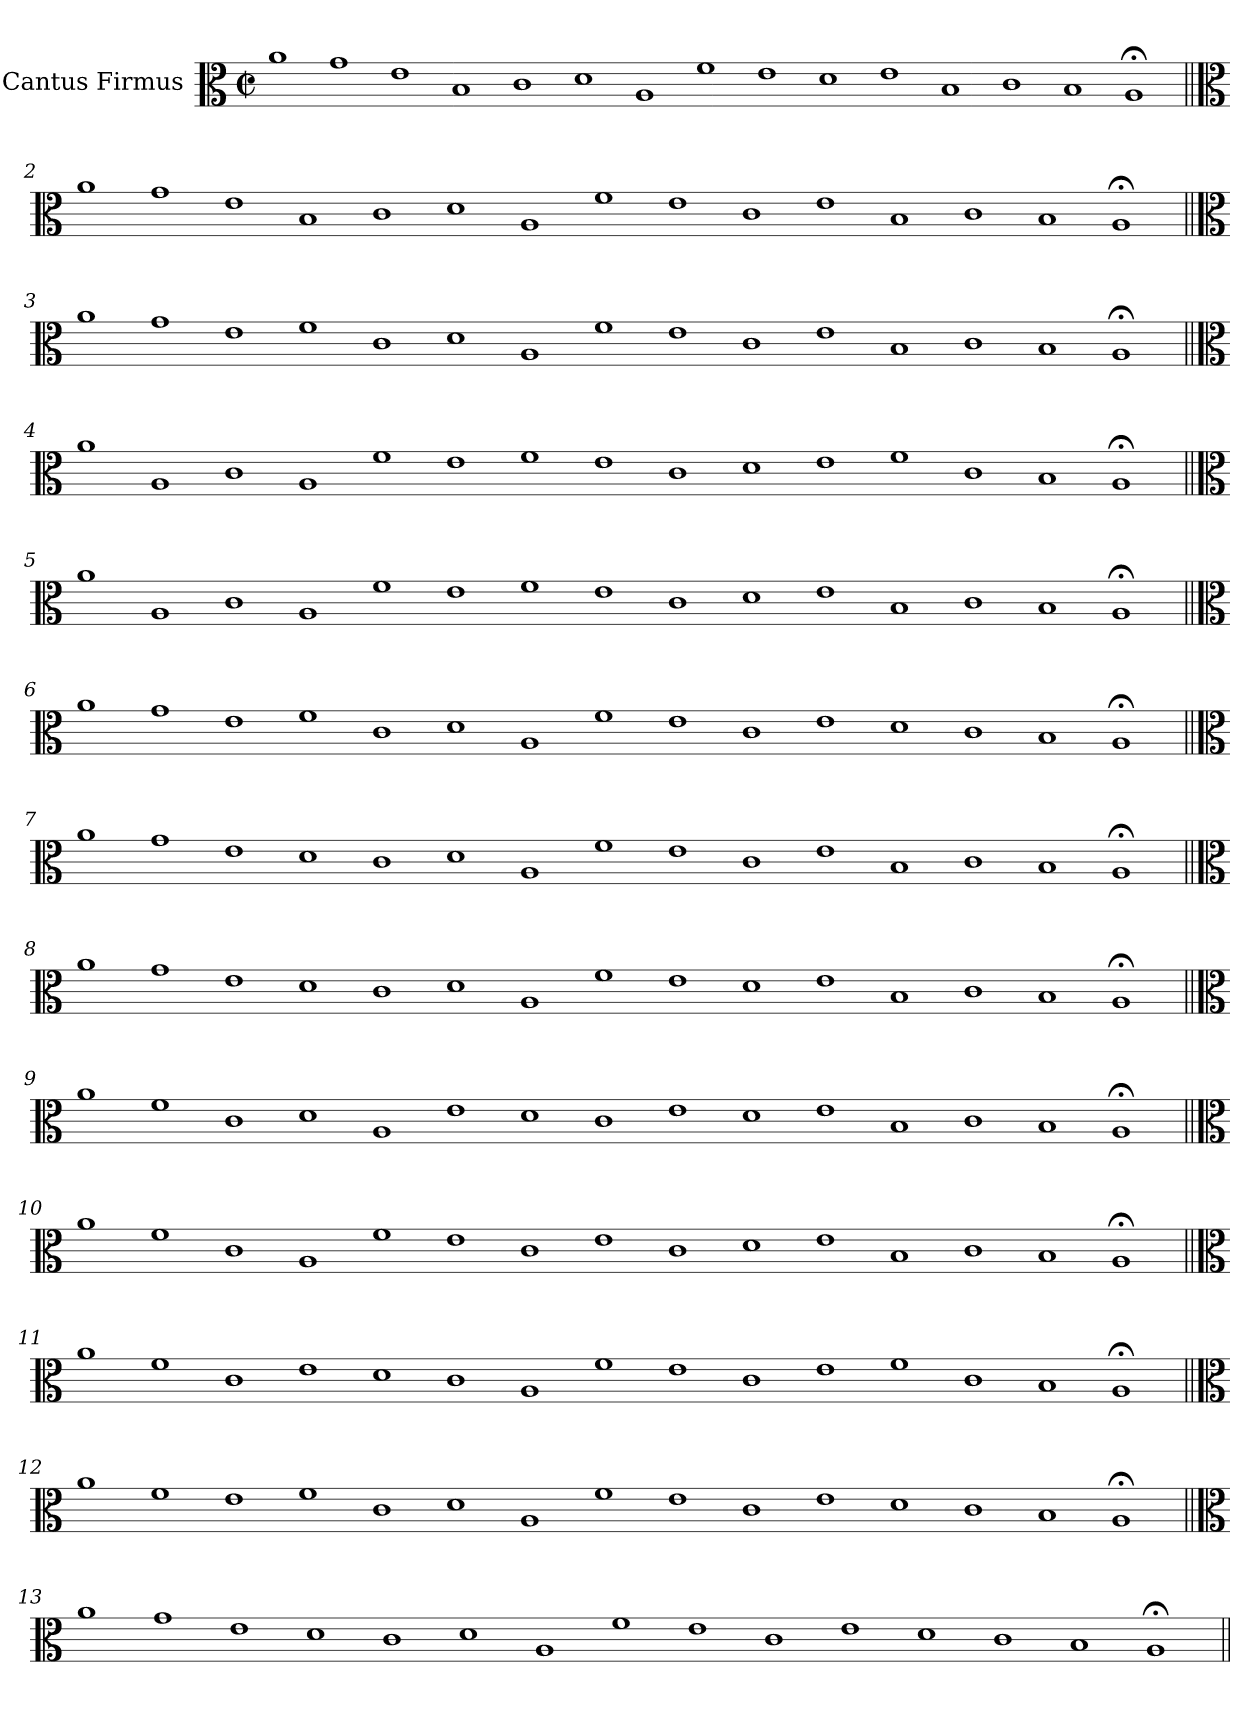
**kern
*part1
*staff1
*I"Cantus Firmus
*I'cf
!!LO:LB:g=z
*clefC3
*k[]
*M2/2
*met(c|)
*MM420
=1
1a
1g
1e
1B
1c
1d
1A
1f
1e
1d
1e
1B
1c
1B
1A;<
!!LO:LB:g=z
=2||
*clefC3
1a
1g
1e
1B
1c
1d
1A
1f
1e
1c
1e
1B
1c
1B
1A;<
!!LO:LB:g=z
=3||
*clefC3
1a
1g
1e
1f
1c
1d
1A
1f
1e
1c
1e
1B
1c
1B
1A;<
!!LO:LB:g=z
=4||
*clefC3
1a
1A
1c
1A
1f
1e
1f
1e
1c
1d
1e
1f
1c
1B
1A;<
!!LO:LB:g=z
=5||
*clefC3
1a
1A
1c
1A
1f
1e
1f
1e
1c
1d
1e
1B
1c
1B
1A;<
!!LO:LB:g=z
=6||
*clefC3
1a
1g
1e
1f
1c
1d
1A
1f
1e
1c
1e
1d
1c
1B
1A;<
!!LO:LB:g=z
=7||
*clefC3
1a
1g
1e
1d
1c
1d
1A
1f
1e
1c
1e
1B
1c
1B
1A;<
!!LO:LB:g=z
=8||
*clefC3
1a
1g
1e
1d
1c
1d
1A
1f
1e
1d
1e
1B
1c
1B
1A;<
!!LO:LB:g=z
=9||
*clefC3
1a
1f
1c
1d
1A
1e
1d
1c
1e
1d
1e
1B
1c
1B
1A;<
!!LO:LB:g=z
=10||
*clefC3
1a
1f
1c
1A
1f
1e
1c
1e
1c
1d
1e
1B
1c
1B
1A;<
!!LO:LB:g=z
=11||
*clefC3
1a
1f
1c
1e
1d
1c
1A
1f
1e
1c
1e
1f
1c
1B
1A;<
!!LO:LB:g=z
=12||
*clefC3
1a
1f
1e
1f
1c
1d
1A
1f
1e
1c
1e
1d
1c
1B
1A;<
!!LO:LB:g=z
=13||
*clefC3
1a
1g
1e
1d
1c
1d
1A
1f
1e
1c
1e
1d
1c
1B
1A;<
=||
*-
